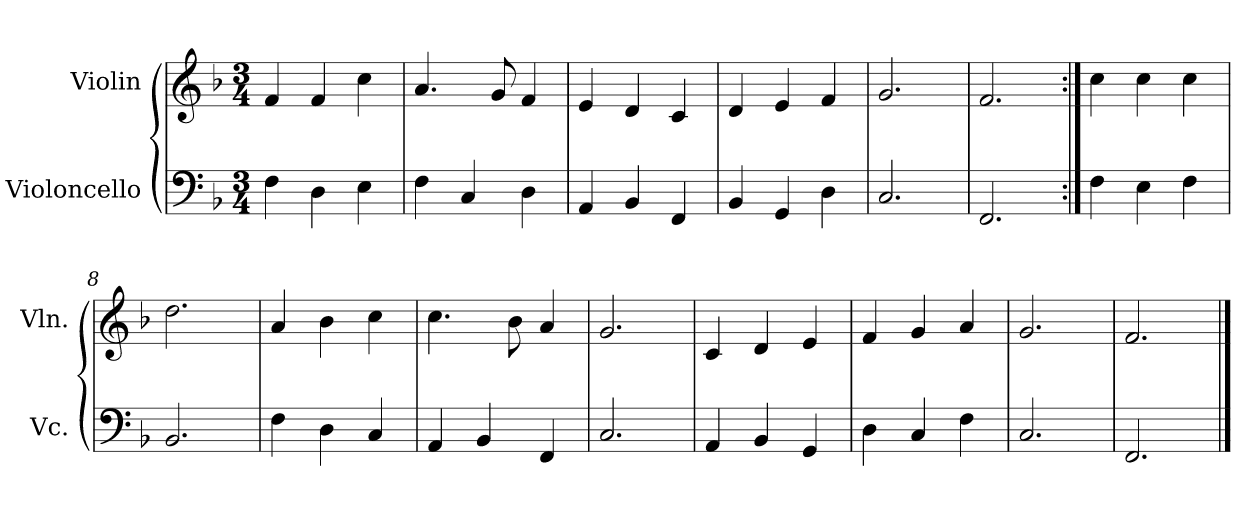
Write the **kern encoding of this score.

**kern	**kern
*part2	*part1
*staff2	*staff1
*I"Violoncello	*I"Violin
*I'Vc.	*I'Vln.
*clefF4	*clefG2
*k[b-]	*k[b-]
*M3/4	*M3/4
*MM90	*MM90
=1	=1
4F\	4f/
4D\	4f/
4E\	4cc\
=2	=2
4F\	4.a/
4C/	.
.	8g/
4D\	4f/
=3	=3
4AA/	4e/
4BB-/	4d/
4FF/	4c/
=4	=4
4BB-/	4d/
4GG/	4e/
4D\	4f/
=5	=5
2.C/	2.g/
=6	=6
2.FF/	2.f/
=7:|!	=7:|!
4F\	4cc\
4E\	4cc\
4F\	4cc\
=8	=8
2.BB-/	2.dd\
=9	=9
4F\	4a/
4D\	4b-\
4C/	4cc\
=10	=10
4AA/	4.cc\
4BB-/	.
.	8b-\
4FF/	4a/
=11	=11
2.C/	2.g/
=12	=12
4AA/	4c/
4BB-/	4d/
4GG/	4e/
!!LO:LB:g=z
=13	=13
4D\	4f/
4C/	4g/
4F\	4a/
=14	=14
2.C/	2.g/
=15	=15
2.FF/	2.f/
==	==
*-	*-
